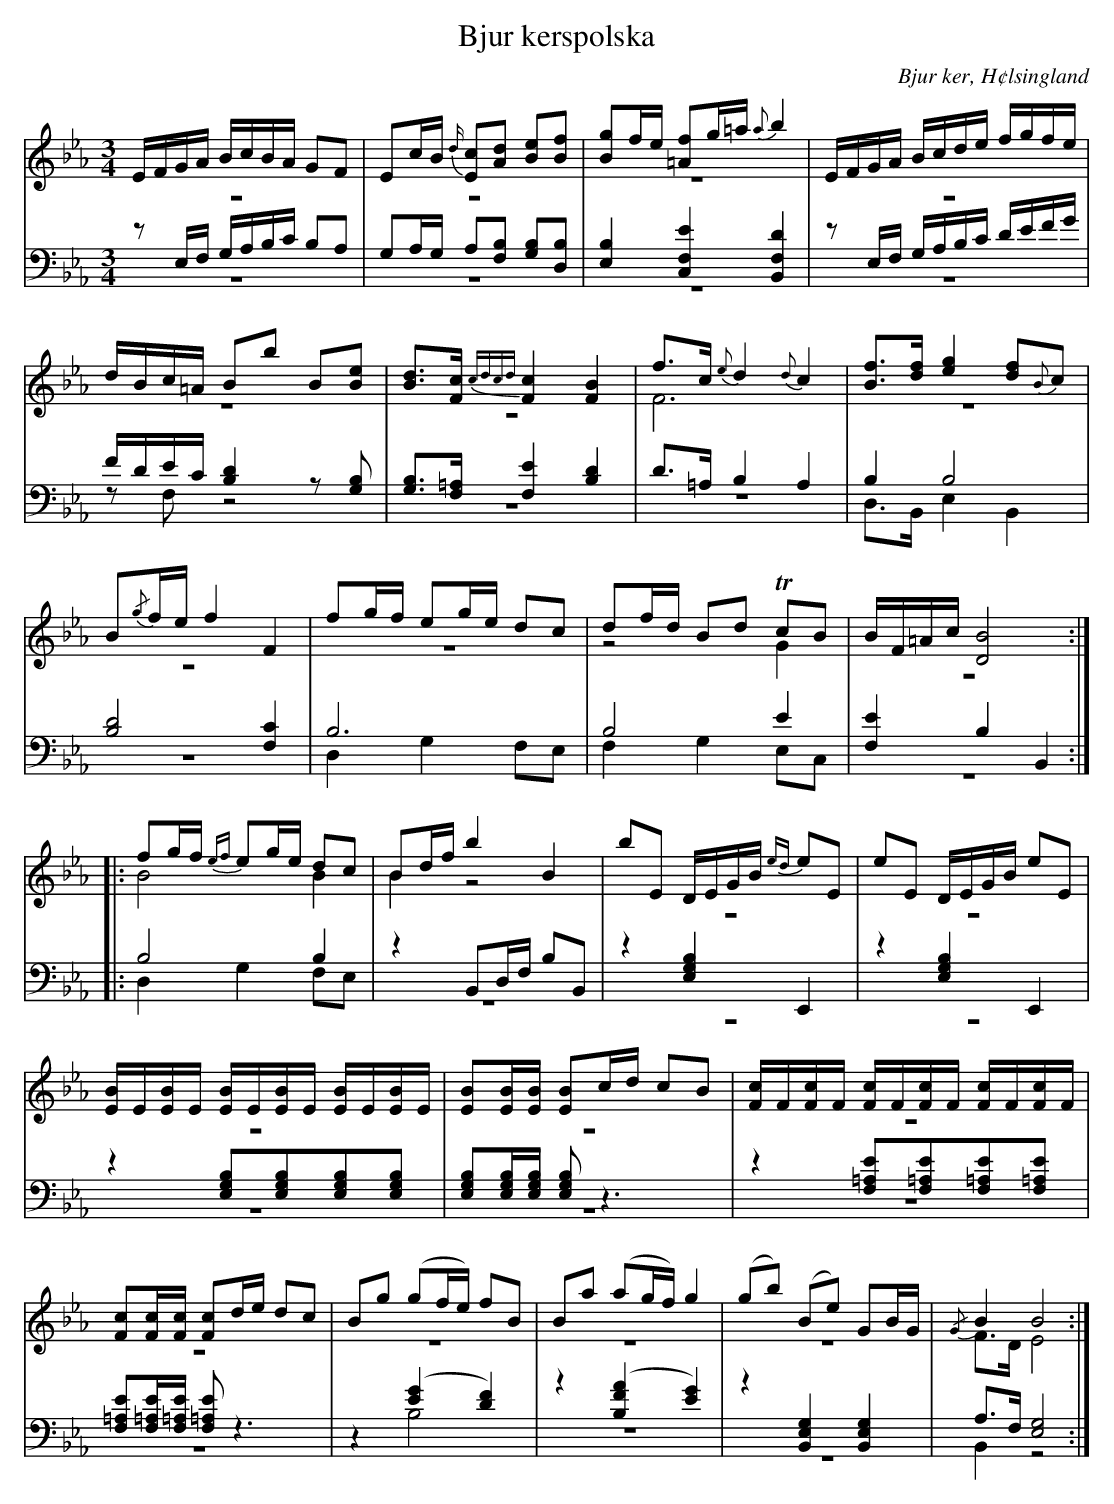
X:1
T: Bjur kerspolska
O: Bjur ker, H¢lsingland
M: 3/4
L: 1/8
K: Eb
V:1
V:2 merge
V:3
V:4 merge
V:1
E/F/G/A/ B/c/B/A/ GF|Ec/B/ {d/}[Ec][Ad] [Be][Bf]|[Bg]f/e/ [=Af]g/=a/ {a}b2|E/F/G/A/ B/c/d/e/ f/g/f/e/|
d/B/c/=A/ Bb B[Be]|[Bd]>[Fc] {c8/5d8/5c8/5d8/5}[F2c2] [F2B2]|f>c {e}d2 {d}c2|[Bf]>[df] [e2g2] [df]{B}c|
B{/g}f/e/ f2 F2|fg/f/ eg/e/ dc|df/d/ Bd TcB|B/F/=A/c/ [D4B4]:|
|:fg/f/ {ef}eg/e/ dc|Bd/f/ b2 B2|bE D/E/G/B/ {ed}eE|eE D/E/G/B/ eE|
[E/B/]E/[E/B/]E/ [E/B/]E/[E/B/]E/ [E/B/]E/[E/B/]E/|[EB][E/B/][E/B/] [EB]c/d/ cB|[F/c/]F/[F/c/]F/ [F/c/]F/[F/c/]F/ [F/c/]F/[F/c/]F/|[Fc][F/c/][F/c/] [Fc]d/e/ dc|Bg (gf/e/) fB|Ba (ag/f/) g2|(gb) (Be) GB/G/|{/G}B2 B4:|
V:2
z6|z6|z6|z6|
z6|z6|F6|z6|
z6|z6|z4 G2|z6:|
|:B4 B2|B2 z4|z6|z6|
z6|z6|z6|z6|
z6|z6|z6|F>D E4:|
V:3 clef=bass
zE,/F,/ G,/A,/B,/C/ B,A,|G,A,/G,/ A,[F,B,] [G,B,][D,B,]|[E,2B,2] [C,2F,2E2] [B,,2F,2D2]|zE,/F,/ G,/A,/B,/C/ D/E/F/G/|
F/D/E/C/ [B,2D2]z[G,B,]|[G,B,]>[F,=A,] [F,2E2] [B,2D2]|D>=A, B,2 A,2|B,2 B,4|
[B,4D4] [F,2C2]|B,6|B,4 E2|[F,2E2] B,2 B,,2:|
|:B,4 B,2|z2 B,,D,/F,/ B,B,,|z2 [E,2G,2B,2] E,,2|z2 [E,2G,2B,2] E,,2|
z2 [E,G,B,][E,G,B,][E,G,B,][E,G,B,]|[E,G,B,][E,/G,/B,/][E,/G,/B,/] [E,G,B,] z3|z2 [F,=A,E][F,=A,E][F,=A,E][F,=A,E]|[F,=A,E][F,/=A,/E/][F,/=A,/E/] [F,=A,E] z3|
z2 ([E2G2] [D2F2])|z2 ([B,2F2A2] [E2G2])|z2 [B,,2E,2G,2] [B,,2E,2G,2]|A,>F, [E,4G,4]:|
V:4  clef=bass
z6|z6|z6|z6|
zF, z4|z6|z6|D,>B,, E,2 B,,2|
z6|D,2 G,2 F,E,|F,2 G,2 E,C,|z6:|
|:D,2 G,2 F,E,|z6|z6|z6|
z6|z6|z6|z6|
z2 B,4|z6|z6|B,,2 z4:|
